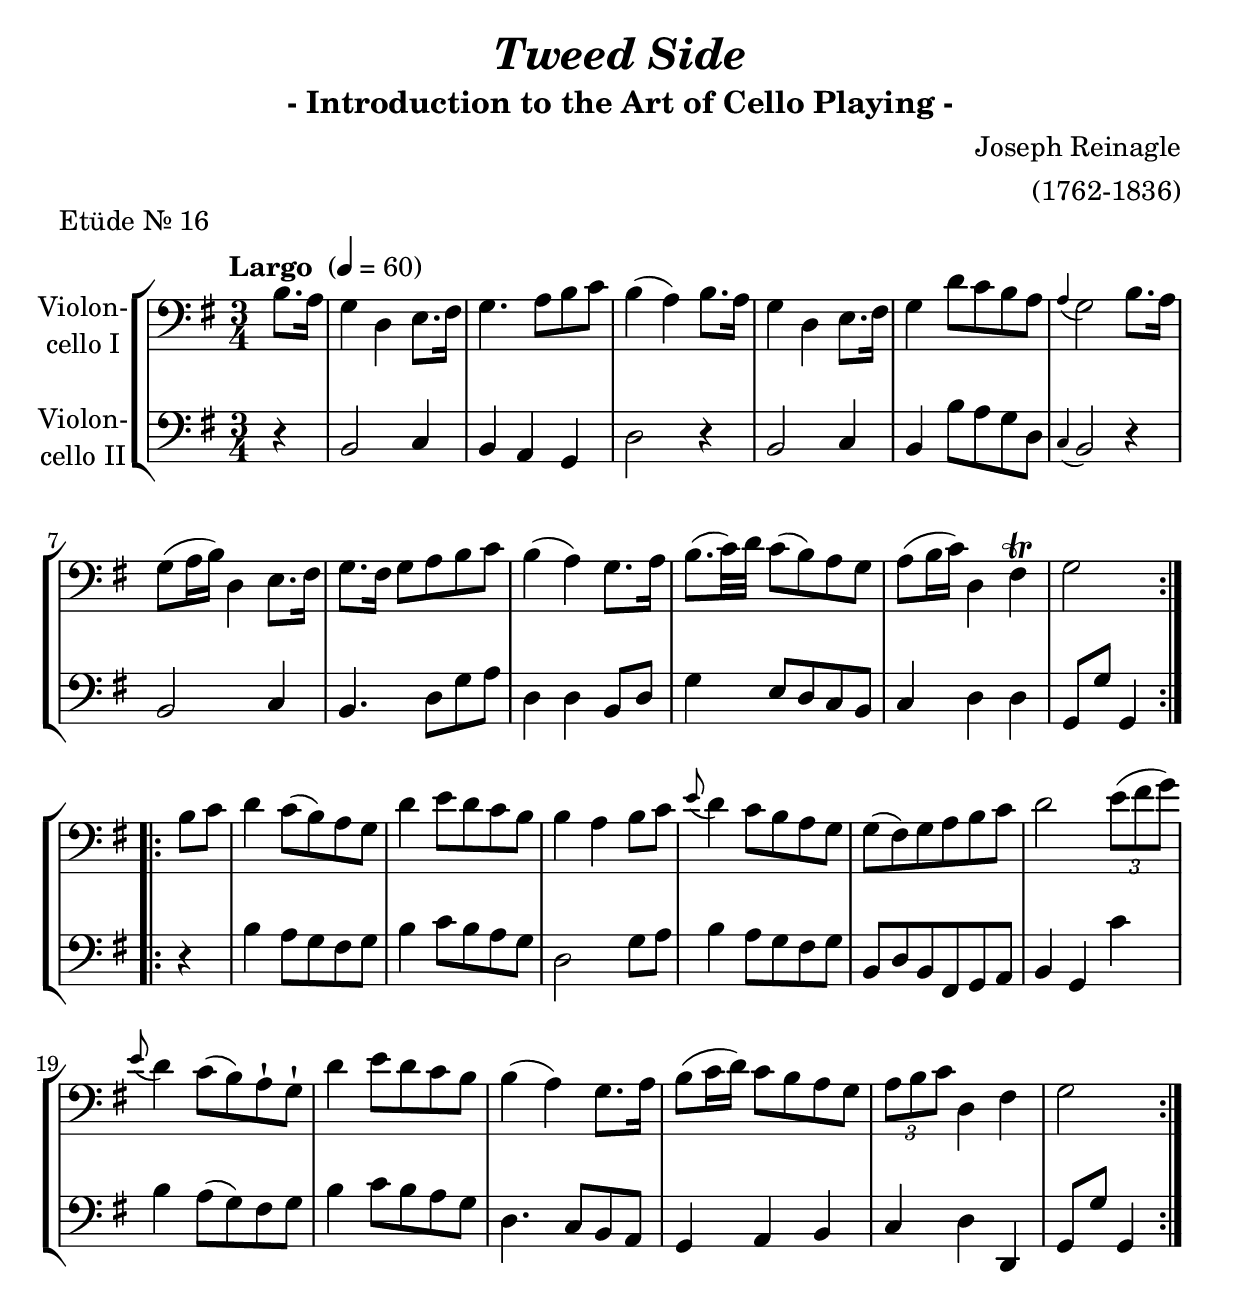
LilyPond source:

\version "2.18.2"
\include "deutsch.ly"

#(set-global-staff-size 24)

\header {
  title     = \markup \bold \italic "Tweed Side"
  subtitle  = "- Introduction to the Art of Cello Playing -"
  composer  = "Joseph Reinagle"
  arranger  = "(1762-1836)"
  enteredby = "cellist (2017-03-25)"
  piece = "Etüde Nr. 16"
}

voiceconsts = {
  \key g \major
  \clef "bass"
  \time 3/4
%  \numericTimeSignature
  \compressFullBarRests
  \tempo "Largo " 4=60
}

%mihi = "clarinet"
mifl = "flute"
mist = "string ensemble 1"
%miba = "drawbar organ"
miba = "bassoon"

va = \relative c' {
  \voiceconsts

  \repeat volta 2 {
    \partial 4 h8. a16
    g4 d e8. fis16
    g4. a8[ h c]
    h4( a) h8. a16

    g4 d e8. fis16
    g4 d'8[ c h a]
    \appoggiatura a4 g2 h8. a16
    g8( a16 h) d,4 e8. fis16
    g8. fis16 g8[ a h c]

    h4( a) g8. a16
    h8.( c32) d c8[( h) a g]
    a( h16 c) d,4 fis\trill
    g2
  }

  \repeat volta 2 {
    h8 c
    d4 c8[( h) a g]

    d'4 e8[ d c h]
    h4 a h8 c
    \appoggiatura e d4 c8[ h a g]
    g[( fis) g a h c]
    d2 \times 2/3 { e8( fis g) }

    \appoggiatura e d4 c8[( h) a-! g]-!
    d'4 e8[ d c h]
    h4( a) g8. a16
    h8( c16 d) c8[ h a g]
    \times 2/3 { a h c } d,4 fis
    g2
  }
}

vb = \relative c {
  \voiceconsts

  \repeat volta 2 {
    \partial 4 r4
    h2 c4
    h a g
    d'2 r4

    h2 c4
    h h'8[ a g d]
    \appoggiatura c4 h2 r4
    h2 c4
    h4. d8 g a

    d,4 d h8 d
    g4 e8[ d c h]
    c4 d d
    g,8 g' g,4
  }

  \repeat volta 2 {
    r
    h' a8[ g fis g]

    h4 c8[ h a g]
    d2 g8 a
    h4 a8[ g fis g]
    h,[ d h fis g a]
    h4 g c'

    h a8[( g) fis g]
    h4 c8[ h a g]
    d4. c8 h a
    g4 a h
    c d d,
    g8 g' g,4
  }
}


music = \new StaffGroup <<
      \new Staff {
        \set Staff.midiInstrument = \miba
        \set Staff.instrumentName = \markup \center-column { "Violon-" "cello I" }
        \transpose g g { \va }
      }

      \new Staff {
        \set Staff.midiInstrument = \miba
        \set Staff.instrumentName = \markup \center-column { "Violon-" "cello II" }
        \transpose g g { \vb }
      }
>>

\layout {
}

\book {
  \score {
   \music
   \layout {}
  }

  \score {
    \unfoldRepeats \music

    \midi {
      \context {
        \Score
      }
    }
  }
}
